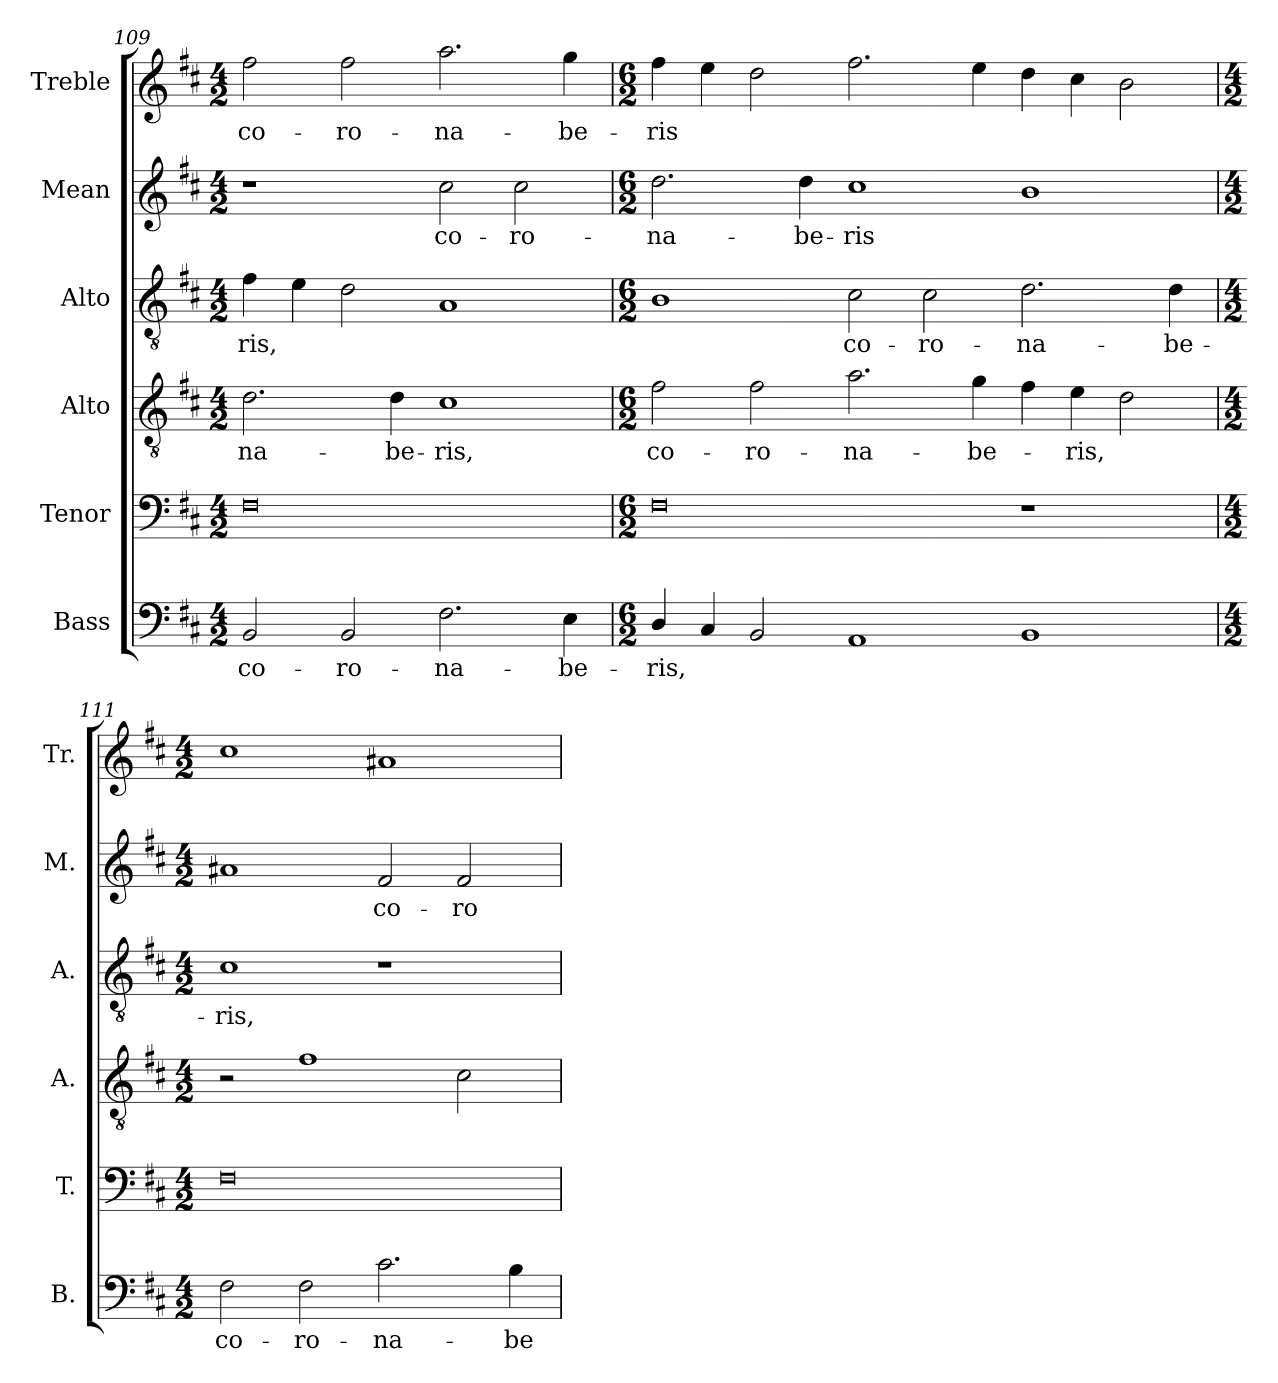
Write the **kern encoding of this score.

**kern	**text	**kern	**kern	**text	**kern	**text	**kern	**text	**kern	**text
*part6	*part6	*part5	*part4	*part4	*part3	*part3	*part2	*part2	*part1	*part1
*staff6	*staff6	*staff5	*staff4	*staff4	*staff3	*staff3	*staff2	*staff2	*staff1	*staff1
*I"Bass	*	*I"Tenor	*I"Alto	*	*I"Alto	*	*I"Mean	*	*I"Treble	*
*I'B.	*	*I'T.	*I'A.	*	*I'A.	*	*I'M.	*	*I'Tr.	*
*clefF4	*	*clefF4	*clefGv2	*	*clefGv2	*	*clefG2	*	*clefG2	*
*	*	*	*ITrd7c12	*	*ITrd7c12	*	*	*	*	*
*k[f#c#]	*	*k[f#c#]	*k[f#c#]	*	*k[f#c#]	*	*k[f#c#]	*	*k[f#c#]	*
*D:	*	*D:	*D:	*	*D:	*	*D:	*	*D:	*
*M4/2	*	*M4/2	*M4/2	*	*M4/2	*	*M4/2	*	*M4/2	*
=109	=109	=109	=109	=109	=109	=109	=109	=109	=109	=109
!	!LO:LY:b:color=#000000	!	!	!	!	!	!	!	!	!
!	!	!	!	!LO:LY:b:color=#000000	!	!	!	!	!	!
!	!	!	!	!	!	!LO:LY:b:color=#000000	!	!	!	!
!	!	!	!	!	!	!	!	!	!	!LO:LY:b:color=#000000
2BBi/	co-	0F#i	2.Di\	-na-	4F#i\	-ris,	1r	.	2ff#i\	co-
.	.	.	.	.	4Ei\	.	.	.	.	.
!	!LO:LY:b:color=#000000	!	!	!	!	!	!	!	!	!
!	!	!	!	!	!	!	!	!	!	!LO:LY:b:color=#000000
2BBi/	-ro-	.	.	.	2Di\	.	.	.	2ff#i\	-ro-
!	!	!	!	!LO:LY:b:color=#000000	!	!	!	!	!	!
.	.	.	4Di\	-be-	.	.	.	.	.	.
!	!LO:LY:b:color=#000000	!	!	!	!	!	!	!	!	!
!	!	!	!	!LO:LY:b:color=#000000	!	!	!	!	!	!
!	!	!	!	!	!	!	!	!LO:LY:b:color=#000000	!	!
!	!	!	!	!	!	!	!	!	!	!LO:LY:b:color=#000000
2.F#i\	-na-	.	1C#i	-ris,	1AAi	.	2cc#i\	co-	2.aai\	-na-
!	!	!	!	!	!	!	!	!LO:LY:b:color=#000000	!	!
.	.	.	.	.	.	.	2cc#i\	-ro-	.	.
!	!LO:LY:b:color=#000000	!	!	!	!	!	!	!	!	!
!	!	!	!	!	!	!	!	!	!	!LO:LY:b:color=#000000
4Ei\	-be-	.	.	.	.	.	.	.	4ggi\	-be-
!!LO:LB:g=z
=110	=110	=110	=110	=110	=110	=110	=110	=110	=110	=110
*M6/2	*	*M6/2	*M6/2	*	*M6/2	*	*M6/2	*	*M6/2	*
!	!LO:LY:b:color=#000000	!	!	!	!	!	!	!	!	!
!	!	!	!	!LO:LY:b:color=#000000	!	!	!	!	!	!
!	!	!	!	!	!	!	!	!LO:LY:b:color=#000000	!	!
!	!	!	!	!	!	!	!	!	!	!LO:LY:b:color=#000000
4Di/	-ris,	0F#i	2F#i\	co-	1BBi	.	2.ddi\	-na-	4ff#i\	-ris
4C#i/	.	.	.	.	.	.	.	.	4eei\	.
!	!	!	!	!LO:LY:b:color=#000000	!	!	!	!	!	!
2BBi/	.	.	2F#i\	-ro-	.	.	.	.	2ddi\	.
!	!	!	!	!	!	!	!	!LO:LY:b:color=#000000	!	!
.	.	.	.	.	.	.	4ddi\	-be-	.	.
!	!	!	!	!LO:LY:b:color=#000000	!	!	!	!	!	!
!	!	!	!	!	!	!LO:LY:b:color=#000000	!	!	!	!
!	!	!	!	!	!	!	!	!LO:LY:b:color=#000000	!	!
1AAi	.	.	2.Ai\	-na-	2C#i\	co-	1cc#i	-ris	2.ff#i\	.
!	!	!	!	!	!	!LO:LY:b:color=#000000	!	!	!	!
.	.	.	.	.	2C#i\	-ro-	.	.	.	.
!	!	!	!	!LO:LY:b:color=#000000	!	!	!	!	!	!
.	.	.	4Gi\	-be-	.	.	.	.	4eei\	.
!	!	!	!	!	!	!LO:LY:b:color=#000000	!	!	!	!
1BBi	.	1r	4F#i\	.	2.Di\	-na-	1bi	.	4ddi\	.
!	!	!	!	!LO:LY:b:color=#000000	!	!	!	!	!	!
.	.	.	4Ei\	-ris,	.	.	.	.	4cc#i\	.
.	.	.	2Di\	.	.	.	.	.	2bi\	.
!	!	!	!	!	!	!LO:LY:b:color=#000000	!	!	!	!
.	.	.	.	.	4Di\	-be-	.	.	.	.
=111	=111	=111	=111	=111	=111	=111	=111	=111	=111	=111
*M4/2	*	*M4/2	*M4/2	*	*M4/2	*	*M4/2	*	*M4/2	*
!	!LO:LY:b:color=#000000	!	!	!	!	!	!	!	!	!
!	!	!	!	!	!	!LO:LY:b:color=#000000	!	!	!	!
2F#i\	co-	0F#i	2r	.	1C#i	-ris,	1a#Xi	.	1cc#i	.
!	!LO:LY:b:color=#000000	!	!	!	!	!	!	!	!	!
2F#i\	-ro-	.	1F#i	.	.	.	.	.	.	.
!	!LO:LY:b:color=#000000	!	!	!	!	!	!	!	!	!
!	!	!	!	!	!	!	!	!LO:LY:b:color=#000000	!	!
2.c#i\	-na-	.	.	.	1r	.	2f#i/	co-	1a#Xi	.
!	!	!	!	!	!	!	!	!LO:LY:b:color=#000000	!	!
.	.	.	2C#i\	.	.	.	2f#i/	-ro-	.	.
!	!LO:LY:b:color=#000000	!	!	!	!	!	!	!	!	!
4Bi\	-be-	.	.	.	.	.	.	.	.	.
=	=	=	=	=	=	=	=	=	=	=
*-	*-	*-	*-	*-	*-	*-	*-	*-	*-	*-
